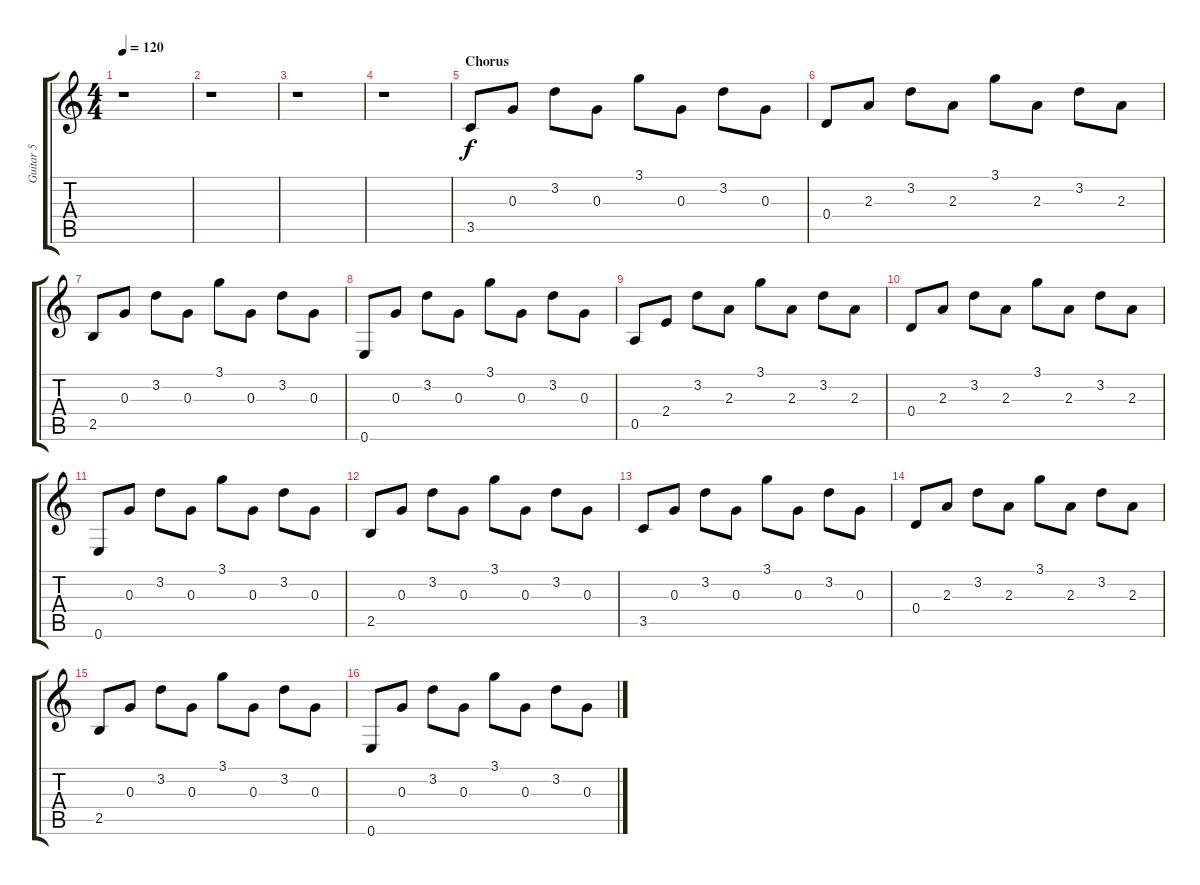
\track ("Guitar 5" "Guitar 5") {instrument distortionguitar}
\staff {score tabs}
\tuning (E4 B3 G3 D3 A2 E2) {hide}
\ts (4 4)
\tempo 120
\clef g2
\ks c
r.1{dy f} |
r.1 |
r.1 |
r.1 |
\section ("" "Chorus")
3.5.8 0.3.8 3.2.8 0.3.8 3.1.8 0.3.8 3.2.8 0.3.8 |
0.4.8 2.3.8 3.2.8 2.3.8 3.1.8 2.3.8 3.2.8 2.3.8 |
2.5.8 0.3.8 3.2.8 0.3.8 3.1.8 0.3.8 3.2.8 0.3.8 |
0.6.8 0.3.8 3.2.8 0.3.8 3.1.8 0.3.8 3.2.8 0.3.8 |
0.5.8 2.4.8 3.2.8 2.3.8 3.1.8 2.3.8 3.2.8 2.3.8 |
0.4.8 2.3.8 3.2.8 2.3.8 3.1.8 2.3.8 3.2.8 2.3.8 |
0.6.8 0.3.8 3.2.8 0.3.8 3.1.8 0.3.8 3.2.8 0.3.8 |
2.5.8 0.3.8 3.2.8 0.3.8 3.1.8 0.3.8 3.2.8 0.3.8 |
3.5.8 0.3.8 3.2.8 0.3.8 3.1.8 0.3.8 3.2.8 0.3.8 |
0.4.8 2.3.8 3.2.8 2.3.8 3.1.8 2.3.8 3.2.8 2.3.8 |
2.5.8 0.3.8 3.2.8 0.3.8 3.1.8 0.3.8 3.2.8 0.3.8 |
0.6.8 0.3.8 3.2.8 0.3.8 3.1.8 0.3.8 3.2.8 0.3.8
